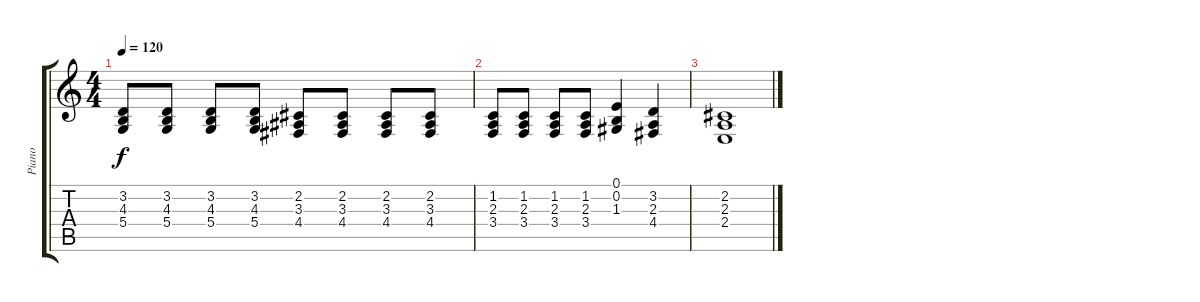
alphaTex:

\track ("Piano" "Piano") {instrument acousticgrandpiano}
\staff {score tabs}
\tuning (E4 B3 G3 D3 A2 E2) {hide}
\ts (4 4)
\tempo 120
\clef g2
\ks c
(3.2 4.3 5.4).8{dy f} (3.2 4.3 5.4).8 (3.2 4.3 5.4).8 (3.2 4.3 5.4).8 (2.2 3.3 4.4).8 (2.2 3.3 4.4).8 (2.2 3.3 4.4).8 (2.2 3.3 4.4).8 |
(1.2 2.3 3.4).8 (1.2 2.3 3.4).8 (1.2 2.3 3.4).8 (1.2 2.3 3.4).8 (0.1 0.2 1.3).4 (3.2 2.3 4.4).4 |
(2.2 2.3 2.4).1
